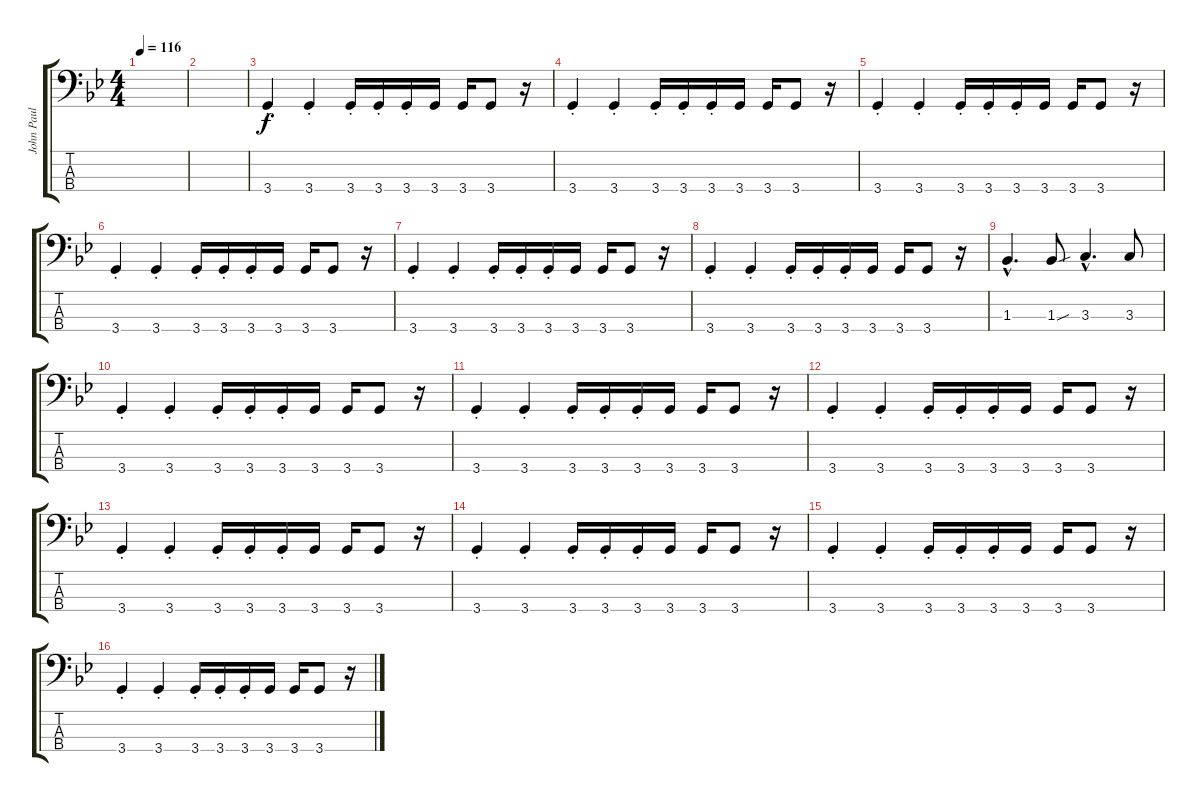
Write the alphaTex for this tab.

\track ("John Paul Jones" "John Paul ") {instrument electricbassfinger}
\staff {score tabs}
\tuning (G2 D2 A1 E1) {hide}
\ts (4 4)
\tempo 116
\clef f4
\ks bb
|
|
3.4{st}.4 3.4{st}.4 3.4{st}.16 3.4{st}.16 3.4{st}.16 3.4.16 3.4.16 3.4.8 r.16 |
3.4{st}.4 3.4{st}.4 3.4{st}.16 3.4{st}.16 3.4{st}.16 3.4.16 3.4.16 3.4.8 r.16 |
3.4{st}.4 3.4{st}.4 3.4{st}.16 3.4{st}.16 3.4{st}.16 3.4.16 3.4.16 3.4.8 r.16 |
3.4{st}.4 3.4{st}.4 3.4{st}.16 3.4{st}.16 3.4{st}.16 3.4.16 3.4.16 3.4.8 r.16 |
3.4{st}.4 3.4{st}.4 3.4{st}.16 3.4{st}.16 3.4{st}.16 3.4.16 3.4.16 3.4.8 r.16 |
3.4{st}.4 3.4{st}.4 3.4{st}.16 3.4{st}.16 3.4{st}.16 3.4.16 3.4.16 3.4.8 r.16 |
1.3{hac}.4{d} 1.3{sou}.8 3.3{hac}.4{d} 3.3.8 |
3.4{st}.4 3.4{st}.4 3.4{st}.16 3.4{st}.16 3.4{st}.16 3.4.16 3.4.16 3.4.8 r.16 |
3.4{st}.4 3.4{st}.4 3.4{st}.16 3.4{st}.16 3.4{st}.16 3.4.16 3.4.16 3.4.8 r.16 |
3.4{st}.4 3.4{st}.4 3.4{st}.16 3.4{st}.16 3.4{st}.16 3.4.16 3.4.16 3.4.8 r.16 |
3.4{st}.4 3.4{st}.4 3.4{st}.16 3.4{st}.16 3.4{st}.16 3.4.16 3.4.16 3.4.8 r.16 |
3.4{st}.4 3.4{st}.4 3.4{st}.16 3.4{st}.16 3.4{st}.16 3.4.16 3.4.16 3.4.8 r.16 |
3.4{st}.4 3.4{st}.4 3.4{st}.16 3.4{st}.16 3.4{st}.16 3.4.16 3.4.16 3.4.8 r.16 |
3.4{st}.4 3.4{st}.4 3.4{st}.16 3.4{st}.16 3.4{st}.16 3.4.16 3.4.16 3.4.8 r.16
